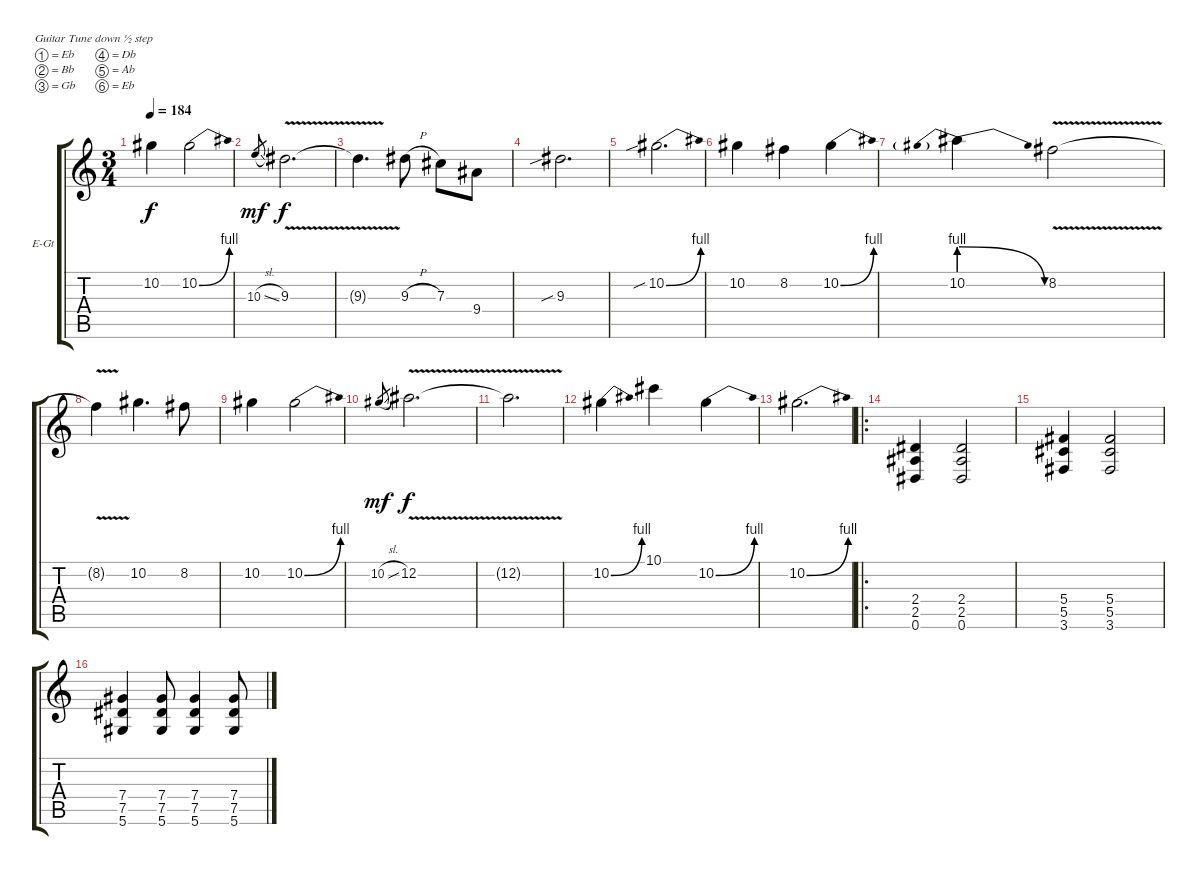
\bracketExtendMode groupsimilarinstruments
\firstSystemTrackNameOrientation horizontal
\otherSystemsTrackNameOrientation horizontal
\track ("Singer" "E-Gt") {instrument distortionguitar}
\staff {score tabs}
\tuning (Eb4 Bb3 Gb3 Db3 Ab2 Eb2)
\ts (3 4)
\tempo 184
\clef g2
\ks c
10.2.4{dy f} 10.2{be (bend 0 0 60 4)}.2 |
10.3{sl}.8{gr dy mf} 9.3{v}.2{d dy f} |
9.3{v t}.4{d} 9.3{h}.8 7.3.8 9.4.8 |
9.3{sib}.2{d} |
10.2{be (bend 0 0 60 4) sib}.2{d} |
10.2.4 8.2.4 10.2{be (bend 0 0 60 4)}.4 |
10.2{be (prebendrelease 0 4 60 0)}.4 8.2{v}.2 |
8.2{v t}.4 10.2.4{d} 8.2.8 |
10.2.4 10.2{be (bend 0 0 60 4)}.2 |
10.2{sl}.8{gr dy mf} 12.2{v}.2{d dy f} |
12.2{v t}.2{d} |
10.2{be (bend 0 0 60 4)}.4 10.1.4 10.2{be (bend 0 0 60 4)}.4 |
10.2{be (bend 0 0 60 4)}.2{d} |
\ro
(2.4 2.5 0.6).4 (2.4 2.5 0.6).2 |
(5.4 5.5 3.6).4 (5.4 5.5 3.6).2 |
(7.4 7.5 5.6).4 (7.4 7.5 5.6).8 (7.4 7.5 5.6).4 (7.4 7.5 5.6).8
